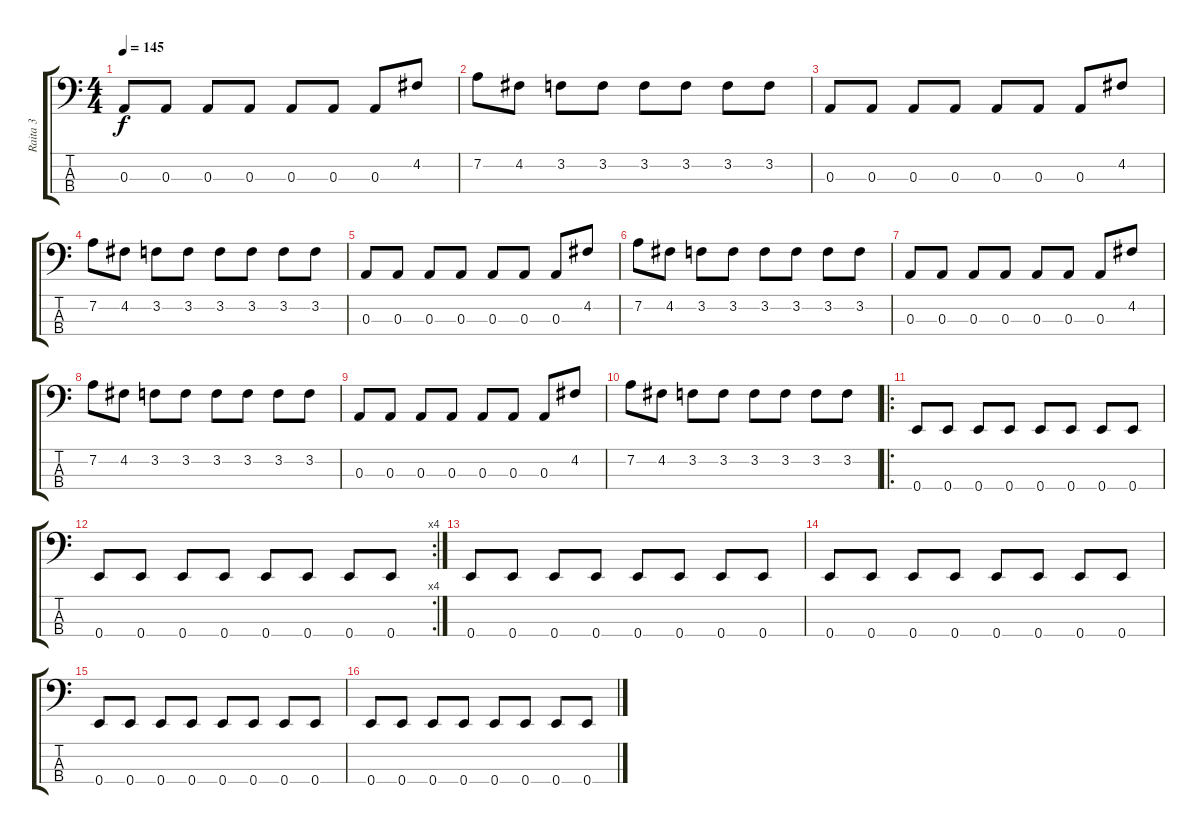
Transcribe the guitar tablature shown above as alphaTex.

\track ("Raita 3" "Raita 3") {instrument electricbassfinger}
\staff {score tabs}
\tuning (G2 D2 A1 E1) {hide}
\ts (4 4)
\tempo 145
\clef f4
\ks c
0.3.8{dy f} 0.3.8 0.3.8 0.3.8 0.3.8 0.3.8 0.3.8 4.2.8 |
7.2.8 4.2.8 3.2.8 3.2.8 3.2.8 3.2.8 3.2.8 3.2.8 |
0.3.8 0.3.8 0.3.8 0.3.8 0.3.8 0.3.8 0.3.8 4.2.8 |
7.2.8 4.2.8 3.2.8 3.2.8 3.2.8 3.2.8 3.2.8 3.2.8 |
0.3.8 0.3.8 0.3.8 0.3.8 0.3.8 0.3.8 0.3.8 4.2.8 |
7.2.8 4.2.8 3.2.8 3.2.8 3.2.8 3.2.8 3.2.8 3.2.8 |
0.3.8 0.3.8 0.3.8 0.3.8 0.3.8 0.3.8 0.3.8 4.2.8 |
7.2.8 4.2.8 3.2.8 3.2.8 3.2.8 3.2.8 3.2.8 3.2.8 |
0.3.8 0.3.8 0.3.8 0.3.8 0.3.8 0.3.8 0.3.8 4.2.8 |
7.2.8 4.2.8 3.2.8 3.2.8 3.2.8 3.2.8 3.2.8 3.2.8 |
\ro
0.4.8 0.4.8 0.4.8 0.4.8 0.4.8 0.4.8 0.4.8 0.4.8 |
\rc 4
0.4.8 0.4.8 0.4.8 0.4.8 0.4.8 0.4.8 0.4.8 0.4.8 |
0.4.8 0.4.8 0.4.8 0.4.8 0.4.8 0.4.8 0.4.8 0.4.8 |
0.4.8 0.4.8 0.4.8 0.4.8 0.4.8 0.4.8 0.4.8 0.4.8 |
0.4.8 0.4.8 0.4.8 0.4.8 0.4.8 0.4.8 0.4.8 0.4.8 |
0.4.8 0.4.8 0.4.8 0.4.8 0.4.8 0.4.8 0.4.8 0.4.8
